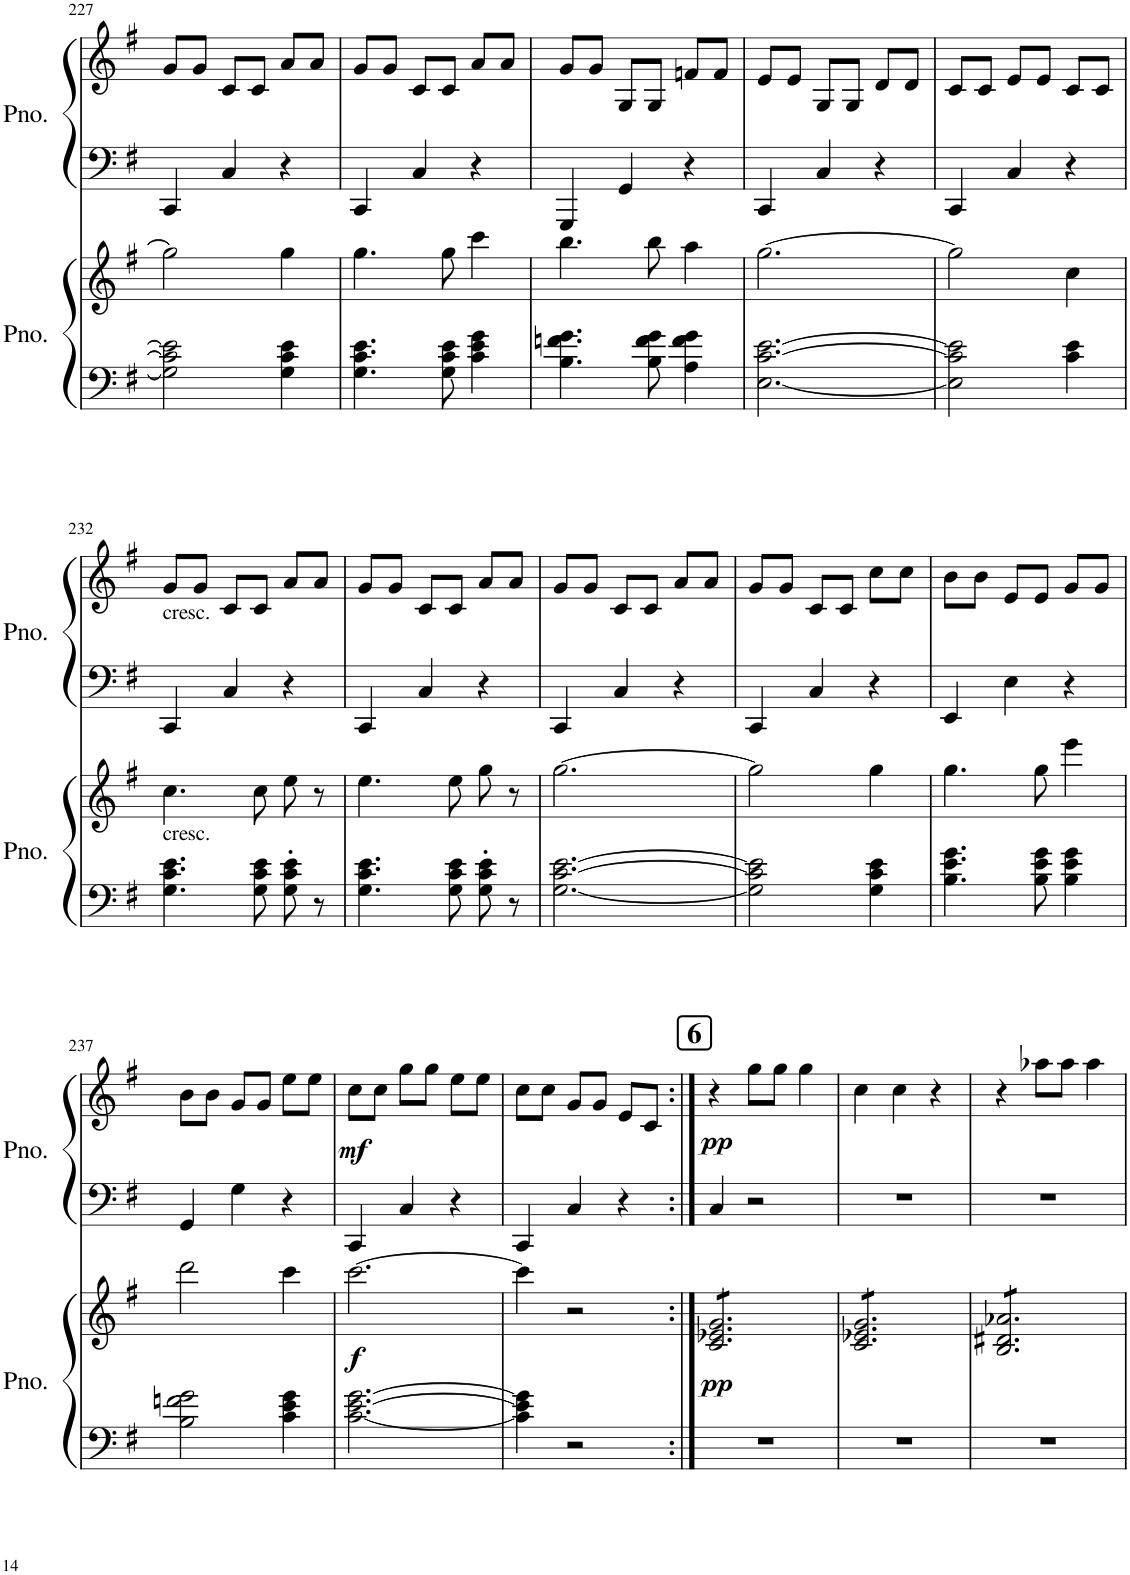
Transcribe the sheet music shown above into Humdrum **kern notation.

**kern	**kern	**dynam	**kern	**kern	**dynam
*part2	*part2	*part2	*part1	*part1	*part1
*staff4	*staff3	*staff3/4	*staff2	*staff1	*staff1/2
*I"Piano	*	*	*I"Piano	*	*
*I'Pno.	*	*	*I'Pno.	*	*
!!LO:PB:g=z
*clefF4	*clefG2	*	*clefF4	*clefG2	*
*k[f#]	*k[f#]	*	*k[f#]	*k[f#]	*
*M3/4	*M3/4	*	*M3/4	*M3/4	*
=227	=227	=227	=227	=227	=227
2G\] 2c\] 2e\]	2gg\]	.	4CC/	8g/L	.
.	.	.	.	8g/J	.
.	.	.	4C/	8c/L	.
.	.	.	.	8c/J	.
4G\ 4c\ 4e\	4gg^\	.	4r	8a/L	.
.	.	.	.	8a/J	.
=228	=228	=228	=228	=228	=228
4.G\ 4.c\ 4.e\	4.gg^\	.	4CC/	8g/L	.
.	.	.	.	8g/J	.
.	.	.	4C/	8c/L	.
8G\ 8c\ 8e\	8gg^\	.	.	8c/J	.
4c\ 4e\ 4g\	4ccc^\	.	4r	8a/L	.
.	.	.	.	8a/J	.
=229	=229	=229	=229	=229	=229
4.B\ 4.fn\ 4.g\	4.bb^\	.	4GGG/	8g/L	.
.	.	.	.	8g/J	.
.	.	.	4GG/	8G/L	.
8B\ 8f\ 8g\	8bb^\	.	.	8G/J	.
4A\ 4f\ 4g\	4aa^\	.	4r	8fn/L	.
.	.	.	.	8f/J	.
=230	=230	=230	=230	=230	=230
[2.E\ [2.c\ [2.e\	[2.gg^\	.	4CC/	8e/L	.
.	.	.	.	8e/J	.
.	.	.	4C/	8G/L	.
.	.	.	.	8G/J	.
.	.	.	4r	8d/L	.
.	.	.	.	8d/J	.
=231	=231	=231	=231	=231	=231
2E\] 2c\] 2e\]	2gg\]	.	4CC/	8c/L	.
.	.	.	.	8c/J	.
.	.	.	4C/	8e/L	.
.	.	.	.	8e/J	.
4c\ 4e\	4cc^\	.	4r	8c/L	.
.	.	.	.	8c/J	.
!!LO:LB:g=z
=232	=232	=232	=232	=232	=232
!	!	!	!	!LO:TX:b:t=cresc.	!
!	!LO:TX:b:t=cresc.	!	!	!	!
4.G\ 4.c\ 4.e\	4.cc^\	.	4CC/	8g/L	.
.	.	.	.	8g/J	.
.	.	.	4C/	8c/L	.
8G\ 8c\ 8e\	8cc^\	.	.	8c/J	.
8G\' 8c\' 8e\'	8ee^\	.	4r	8a/L	.
8r	8r	.	.	8a/J	.
=233	=233	=233	=233	=233	=233
4.G\ 4.c\ 4.e\	4.ee^\	.	4CC/	8g/L	.
.	.	.	.	8g/J	.
.	.	.	4C/	8c/L	.
8G\ 8c\ 8e\	8ee^\	.	.	8c/J	.
8G\' 8c\' 8e\'	8gg^\	.	4r	8a/L	.
8r	8r	.	.	8a/J	.
=234	=234	=234	=234	=234	=234
[2.G\ [2.c\ [2.e\	[2.gg^\	.	4CC/	8g/L	.
.	.	.	.	8g/J	.
.	.	.	4C/	8c/L	.
.	.	.	.	8c/J	.
.	.	.	4r	8a/L	.
.	.	.	.	8a/J	.
=235	=235	=235	=235	=235	=235
2G\] 2c\] 2e\]	2gg\]	.	4CC/	8g/L	.
.	.	.	.	8g/J	.
.	.	.	4C/	8c/L	.
.	.	.	.	8c/J	.
4G\ 4c\ 4e\	4gg^\	.	4r	8cc\L	.
.	.	.	.	8cc\J	.
=236	=236	=236	=236	=236	=236
4.B\ 4.e\ 4.g\	4.gg^\	.	4EE/	8b\L	.
.	.	.	.	8b\J	.
.	.	.	4E\	8e/L	.
8B\ 8e\ 8g\	8gg^\	.	.	8e/J	.
4B\ 4e\ 4g\	4eee^\	.	4r	8g/L	.
.	.	.	.	8g/J	.
!!LO:LB:g=z
=237	=237	=237	=237	=237	=237
2B\ 2fn\ 2g\	2ddd^\	.	4GG/	8b\L	.
.	.	.	.	8b\J	.
.	.	.	4G\	8g/L	.
.	.	.	.	8g/J	.
4c\ 4e\ 4g\	4ccc^\	.	4r	8ee\L	.
.	.	.	.	8ee\J	.
=238	=238	=238	=238	=238	=238
!	!	!LO:DY:b	!	!	!LO:DY:b
[2.c\ [2.e\ [2.g\	[2.ccc^\	f	4CC/	8cc\L	mf
.	.	.	.	8cc\J	.
.	.	.	4C/	8gg\L	.
.	.	.	.	8gg\J	.
.	.	.	4r	8ee\L	.
.	.	.	.	8ee\J	.
=239	=239	=239	=239	=239	=239
4c\] 4e\] 4g\]	4ccc\]	.	4CC/	8cc\L	.
.	.	.	.	8cc\J	.
2r	2r	.	4C/	8g/L	.
.	.	.	.	8g/J	.
.	.	.	4r	8e/L	.
.	.	.	.	8c/J	.
=240:|!	=240:|!	=240:|!	=240:|!	=240:|!	=240:|!
!!LO:REH:place=s1:a:B:cj:fs=14:t=6
!	!	!LO:DY:b	!	!	!LO:DY:b
*	*tremolo	*	*	*	*
2.r	8c/ 8e-X/ 8g/L	pp	4C^/	4r	pp
.	8c/ 8e-X/ 8g/	.	.	.	.
.	8c/ 8e-X/ 8g/	.	2r	8gg^\L	.
.	8c/ 8e-X/ 8g/	.	.	8gg^\J	.
.	8c/ 8e-X/ 8g/	.	.	4gg^^\	.
.	8c/ 8e-X/ 8g/J	.	.	.	.
=241	=241	=241	=241	=241	=241
2.r	8c/ 8e-X/ 8g/L	.	2.r	4cc^^\	.
.	8c/ 8e-X/ 8g/	.	.	.	.
.	8c/ 8e-X/ 8g/	.	.	4cc^^\	.
.	8c/ 8e-X/ 8g/	.	.	.	.
.	8c/ 8e-X/ 8g/	.	.	4r	.
.	8c/ 8e-X/ 8g/J	.	.	.	.
=242	=242	=242	=242	=242	=242
2.r	8B/ 8d#X/ 8a-X/L	.	2.r	4r	.
.	8B/ 8d#X/ 8a-X/	.	.	.	.
.	8B/ 8d#X/ 8a-X/	.	.	8aa-X^\L	.
.	8B/ 8d#X/ 8a-X/	.	.	8aa-^\J	.
.	8B/ 8d#X/ 8a-X/	.	.	4aa-^^\	.
.	8B/ 8d#X/ 8a-X/J	.	.	.	.
*	*Xtremolo	*	*	*	*
=	=	=	=	=	=
*-	*-	*-	*-	*-	*-
